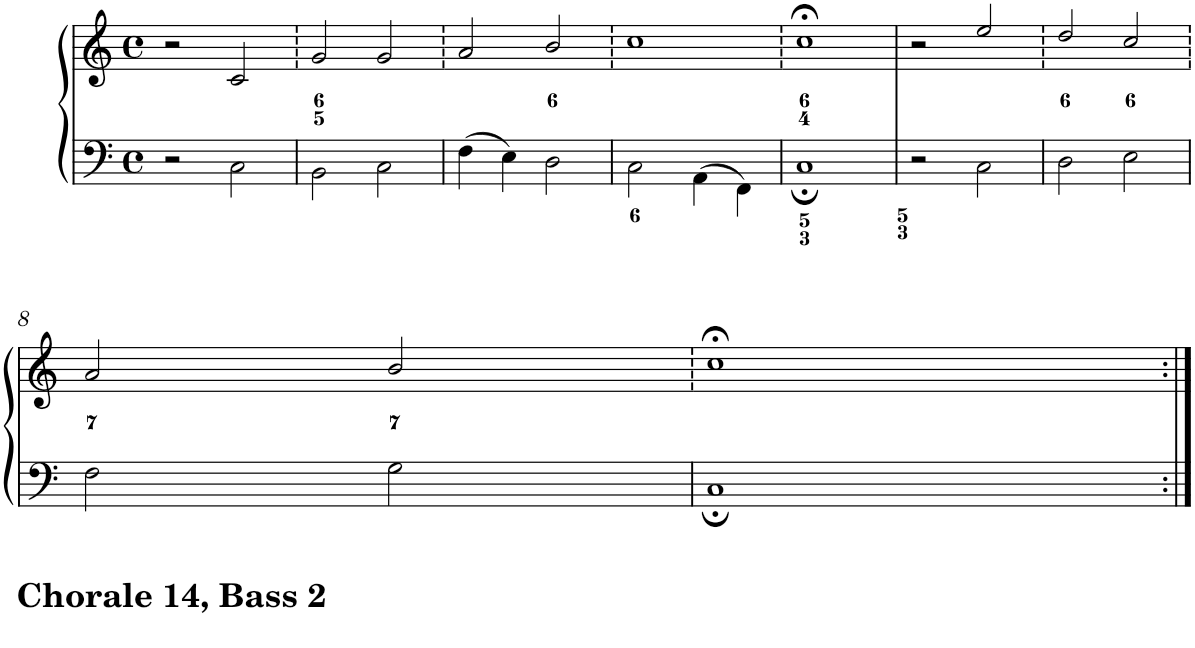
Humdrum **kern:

**kern	**kern
*part1	*part1
*staff2	*staff1
*I"Piano	*
*I'Pno.	*
*clefF4	*clefG2
*k[]	*k[]
*M4/4	*M4/4
*met(c)	*met(c)
=1	=1
2r	2r
2C\	2c/
=2	=2
2BB\	2g/
2C\	2g/
=3	=3
4F\	2a/
4E\	.
2D\	2b/
=4	=4
2C\	1cc
4AA\	.
4FF\	.
=5	=5
1C;	1cc;<
=6	=6
2r	2r
2C\	2ee/
=7	=7
2D\	2dd/
2E\	2cc/
!!LO:LB:g=z
=8	=8
2F\	2a/
2G\	2b/
=9	=9
1C;	1cc;<
=:|!	=:|!
*-	*-
